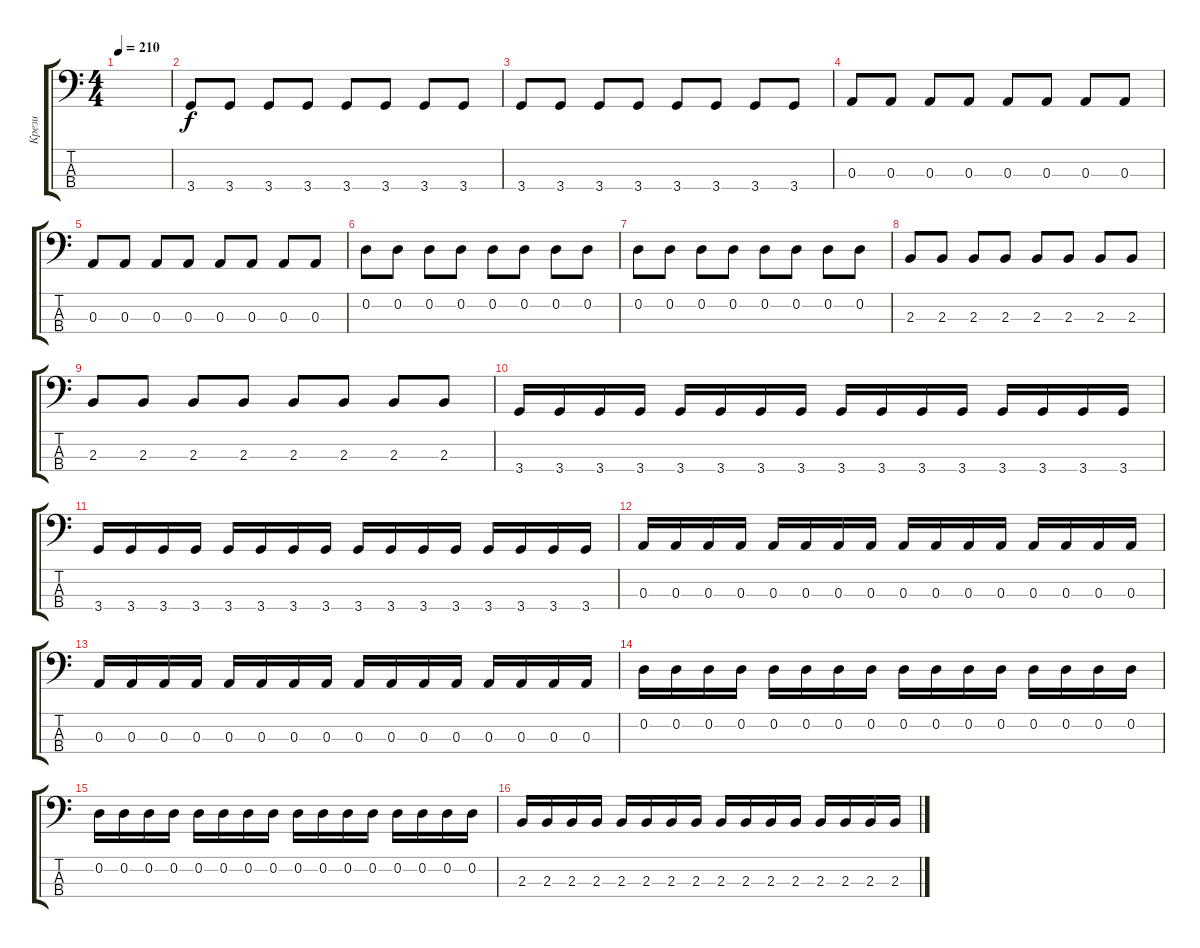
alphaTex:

\track ("Крези" "Крези") {instrument electricbassfinger}
\staff {score tabs}
\tuning (G2 D2 A1 E1) {hide}
\ts (4 4)
\tempo 210
\clef f4
\ks c
|
3.4.8 3.4.8 3.4.8 3.4.8 3.4.8 3.4.8 3.4.8 3.4.8 |
3.4.8 3.4.8 3.4.8 3.4.8 3.4.8 3.4.8 3.4.8 3.4.8 |
0.3.8 0.3.8 0.3.8 0.3.8 0.3.8 0.3.8 0.3.8 0.3.8 |
0.3.8 0.3.8 0.3.8 0.3.8 0.3.8 0.3.8 0.3.8 0.3.8 |
0.2.8 0.2.8 0.2.8 0.2.8 0.2.8 0.2.8 0.2.8 0.2.8 |
0.2.8 0.2.8 0.2.8 0.2.8 0.2.8 0.2.8 0.2.8 0.2.8 |
2.3.8 2.3.8 2.3.8 2.3.8 2.3.8 2.3.8 2.3.8 2.3.8 |
2.3.8 2.3.8 2.3.8 2.3.8 2.3.8 2.3.8 2.3.8 2.3.8 |
3.4.16 3.4.16 3.4.16 3.4.16 3.4.16 3.4.16 3.4.16 3.4.16 3.4.16 3.4.16 3.4.16 3.4.16 3.4.16 3.4.16 3.4.16 3.4.16 |
3.4.16 3.4.16 3.4.16 3.4.16 3.4.16 3.4.16 3.4.16 3.4.16 3.4.16 3.4.16 3.4.16 3.4.16 3.4.16 3.4.16 3.4.16 3.4.16 |
0.3.16 0.3.16 0.3.16 0.3.16 0.3.16 0.3.16 0.3.16 0.3.16 0.3.16 0.3.16 0.3.16 0.3.16 0.3.16 0.3.16 0.3.16 0.3.16 |
0.3.16 0.3.16 0.3.16 0.3.16 0.3.16 0.3.16 0.3.16 0.3.16 0.3.16 0.3.16 0.3.16 0.3.16 0.3.16 0.3.16 0.3.16 0.3.16 |
0.2.16 0.2.16 0.2.16 0.2.16 0.2.16 0.2.16 0.2.16 0.2.16 0.2.16 0.2.16 0.2.16 0.2.16 0.2.16 0.2.16 0.2.16 0.2.16 |
0.2.16 0.2.16 0.2.16 0.2.16 0.2.16 0.2.16 0.2.16 0.2.16 0.2.16 0.2.16 0.2.16 0.2.16 0.2.16 0.2.16 0.2.16 0.2.16 |
2.3.16 2.3.16 2.3.16 2.3.16 2.3.16 2.3.16 2.3.16 2.3.16 2.3.16 2.3.16 2.3.16 2.3.16 2.3.16 2.3.16 2.3.16 2.3.16
